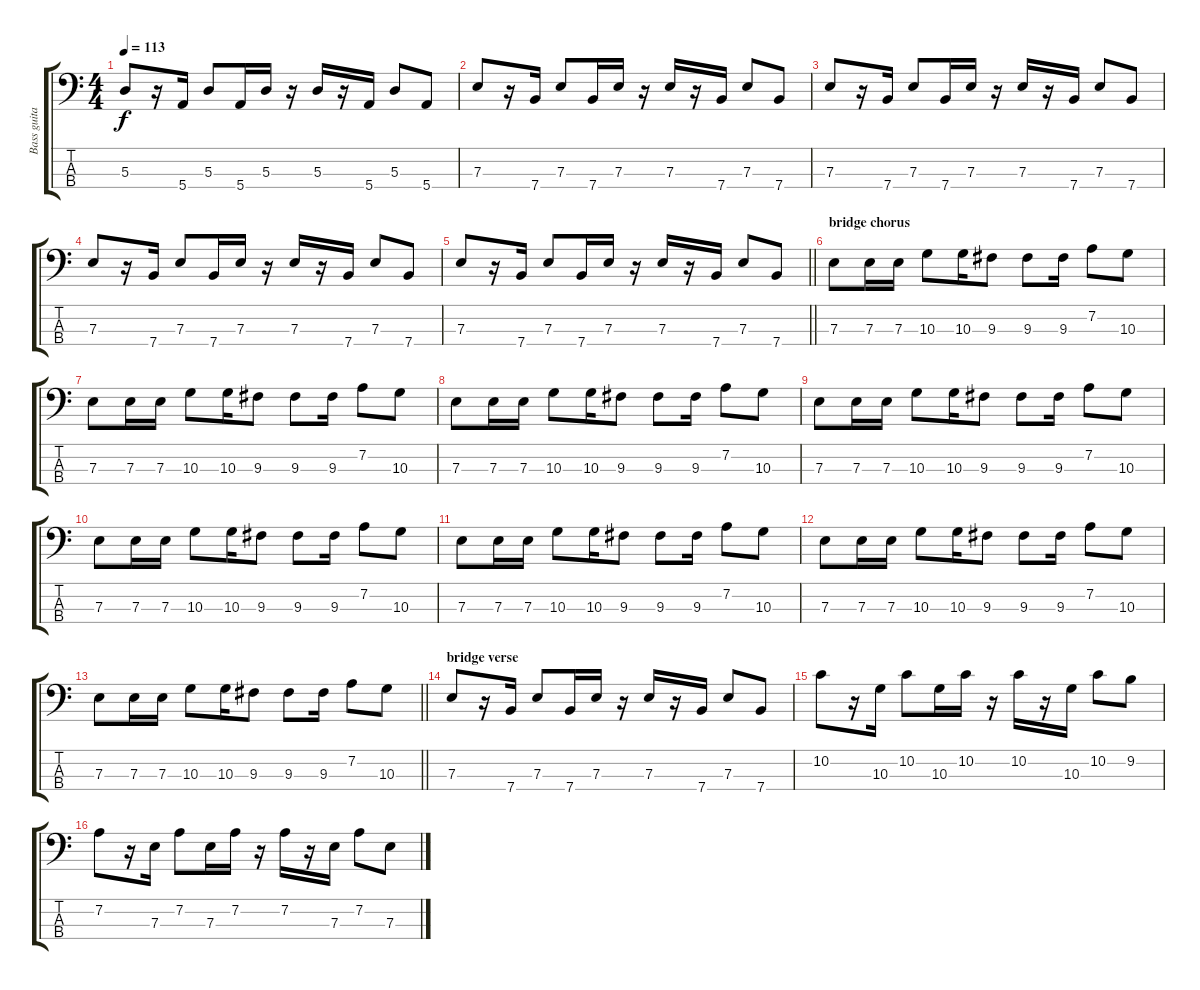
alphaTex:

\track ("Bass guitar" "Bass guita") {instrument electricbassfinger}
\staff {score tabs}
\tuning (G2 D2 A1 E1) {hide}
\ts (4 4)
\tempo 113
\clef f4
\ks c
5.3.8{dy f} r.16 5.4.16 5.3.8 5.4.16 5.3.16 r.16 5.3.16 r.16 5.4.16 5.3.8 5.4.8 |
7.3.8 r.16 7.4.16 7.3.8 7.4.16 7.3.16 r.16 7.3.16 r.16 7.4.16 7.3.8 7.4.8 |
7.3.8 r.16 7.4.16 7.3.8 7.4.16 7.3.16 r.16 7.3.16 r.16 7.4.16 7.3.8 7.4.8 |
7.3.8 r.16 7.4.16 7.3.8 7.4.16 7.3.16 r.16 7.3.16 r.16 7.4.16 7.3.8 7.4.8 |
\barLineRight lightlight
7.3.8 r.16 7.4.16 7.3.8 7.4.16 7.3.16 r.16 7.3.16 r.16 7.4.16 7.3.8 7.4.8 |
\section ("" "bridge chorus")
7.3.8 7.3.16 7.3.16 10.3.8 10.3.16 9.3.8 9.3.8 9.3.16 7.2.8 10.3.8 |
7.3.8 7.3.16 7.3.16 10.3.8 10.3.16 9.3.8 9.3.8 9.3.16 7.2.8 10.3.8 |
7.3.8 7.3.16 7.3.16 10.3.8 10.3.16 9.3.8 9.3.8 9.3.16 7.2.8 10.3.8 |
7.3.8 7.3.16 7.3.16 10.3.8 10.3.16 9.3.8 9.3.8 9.3.16 7.2.8 10.3.8 |
7.3.8 7.3.16 7.3.16 10.3.8 10.3.16 9.3.8 9.3.8 9.3.16 7.2.8 10.3.8 |
7.3.8 7.3.16 7.3.16 10.3.8 10.3.16 9.3.8 9.3.8 9.3.16 7.2.8 10.3.8 |
7.3.8 7.3.16 7.3.16 10.3.8 10.3.16 9.3.8 9.3.8 9.3.16 7.2.8 10.3.8 |
\barLineRight lightlight
7.3.8 7.3.16 7.3.16 10.3.8 10.3.16 9.3.8 9.3.8 9.3.16 7.2.8 10.3.8 |
\section ("" "bridge verse")
7.3.8 r.16 7.4.16 7.3.8 7.4.16 7.3.16 r.16 7.3.16 r.16 7.4.16 7.3.8 7.4.8 |
10.2.8 r.16 10.3.16 10.2.8 10.3.16 10.2.16 r.16 10.2.16 r.16 10.3.16 10.2.8 9.2.8 |
7.2.8 r.16 7.3.16 7.2.8 7.3.16 7.2.16 r.16 7.2.16 r.16 7.3.16 7.2.8 7.3.8
